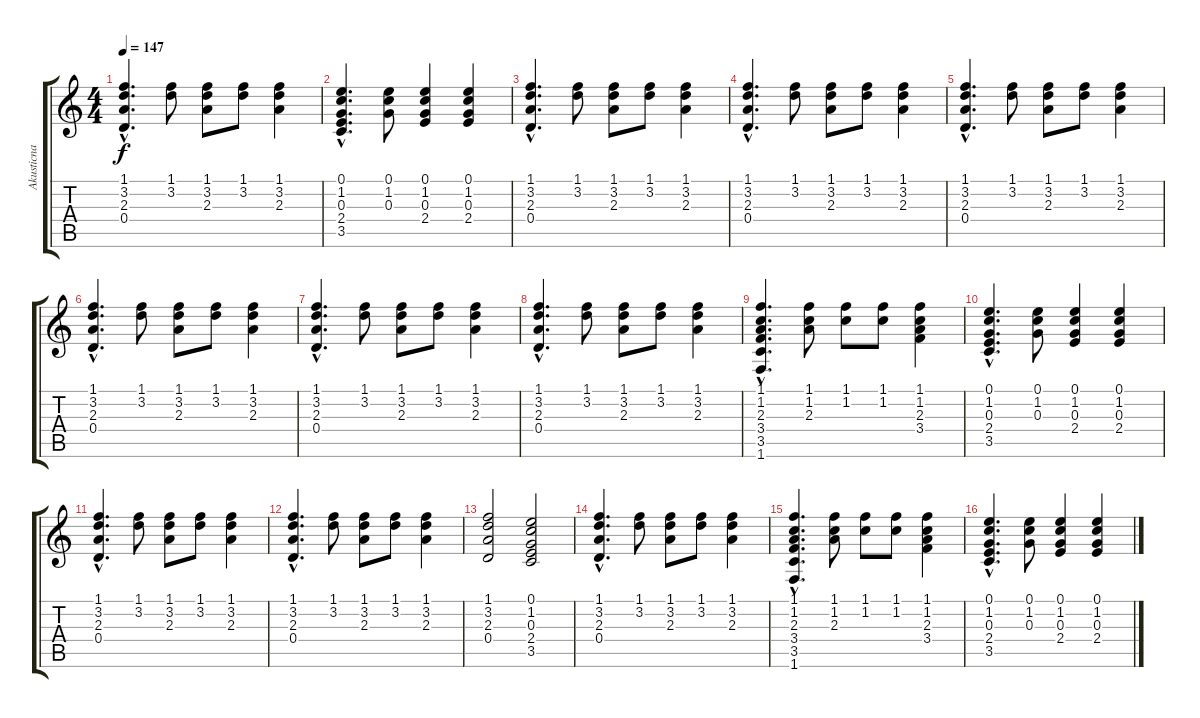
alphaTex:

\track ("Akusticna gitara" "Akusticna ") {instrument acousticguitarsteel}
\staff {score tabs}
\tuning (E4 B3 G3 D3 A2 E2) {hide}
\ts (4 4)
\tempo 147
\clef g2
\ks c
(1.1{hac} 3.2{hac} 2.3{hac} 0.4{hac}).4{d dy f} (1.1 3.2).8 (1.1 3.2 2.3).8 (1.1 3.2).8 (1.1 3.2 2.3).4 |
(0.1{hac} 1.2{hac} 0.3{hac} 2.4{hac} 3.5{hac}).4{d} (0.1 1.2 0.3).8 (0.1 1.2 0.3 2.4).4 (0.1 1.2 0.3 2.4).4 |
(1.1{hac} 3.2{hac} 2.3{hac} 0.4{hac}).4{d} (1.1 3.2).8 (1.1 3.2 2.3).8 (1.1 3.2).8 (1.1 3.2 2.3).4 |
(1.1{hac} 3.2{hac} 2.3{hac} 0.4{hac}).4{d} (1.1 3.2).8 (1.1 3.2 2.3).8 (1.1 3.2).8 (1.1 3.2 2.3).4 |
(1.1{hac} 3.2{hac} 2.3{hac} 0.4{hac}).4{d} (1.1 3.2).8 (1.1 3.2 2.3).8 (1.1 3.2).8 (1.1 3.2 2.3).4 |
(1.1{hac} 3.2{hac} 2.3{hac} 0.4{hac}).4{d} (1.1 3.2).8 (1.1 3.2 2.3).8 (1.1 3.2).8 (1.1 3.2 2.3).4 |
(1.1{hac} 3.2{hac} 2.3{hac} 0.4{hac}).4{d} (1.1 3.2).8 (1.1 3.2 2.3).8 (1.1 3.2).8 (1.1 3.2 2.3).4 |
(1.1{hac} 3.2{hac} 2.3{hac} 0.4{hac}).4{d} (1.1 3.2).8 (1.1 3.2 2.3).8 (1.1 3.2).8 (1.1 3.2 2.3).4 |
(1.1{hac} 1.2{hac} 2.3{hac} 3.4{hac} 3.5{hac} 1.6{hac}).4{d} (1.1 1.2 2.3).8 (1.1 1.2).8 (1.1 1.2).8 (1.1 1.2 2.3 3.4).4 |
(0.1{hac} 1.2{hac} 0.3{hac} 2.4{hac} 3.5{hac}).4{d} (0.1 1.2 0.3).8 (0.1 1.2 0.3 2.4).4 (0.1 1.2 0.3 2.4).4 |
(1.1{hac} 3.2{hac} 2.3{hac} 0.4{hac}).4{d} (1.1 3.2).8 (1.1 3.2 2.3).8 (1.1 3.2).8 (1.1 3.2 2.3).4 |
(1.1{hac} 3.2{hac} 2.3{hac} 0.4{hac}).4{d} (1.1 3.2).8 (1.1 3.2 2.3).8 (1.1 3.2).8 (1.1 3.2 2.3).4 |
(1.1 3.2 2.3 0.4).2 (0.1 1.2 0.3 2.4 3.5).2 |
(1.1{hac} 3.2{hac} 2.3{hac} 0.4{hac}).4{d} (1.1 3.2).8 (1.1 3.2 2.3).8 (1.1 3.2).8 (1.1 3.2 2.3).4 |
(1.1{hac} 1.2{hac} 2.3{hac} 3.4{hac} 3.5{hac} 1.6{hac}).4{d} (1.1 1.2 2.3).8 (1.1 1.2).8 (1.1 1.2).8 (1.1 1.2 2.3 3.4).4 |
(0.1{hac} 1.2{hac} 0.3{hac} 2.4{hac} 3.5{hac}).4{d} (0.1 1.2 0.3).8 (0.1 1.2 0.3 2.4).4 (0.1 1.2 0.3 2.4).4
